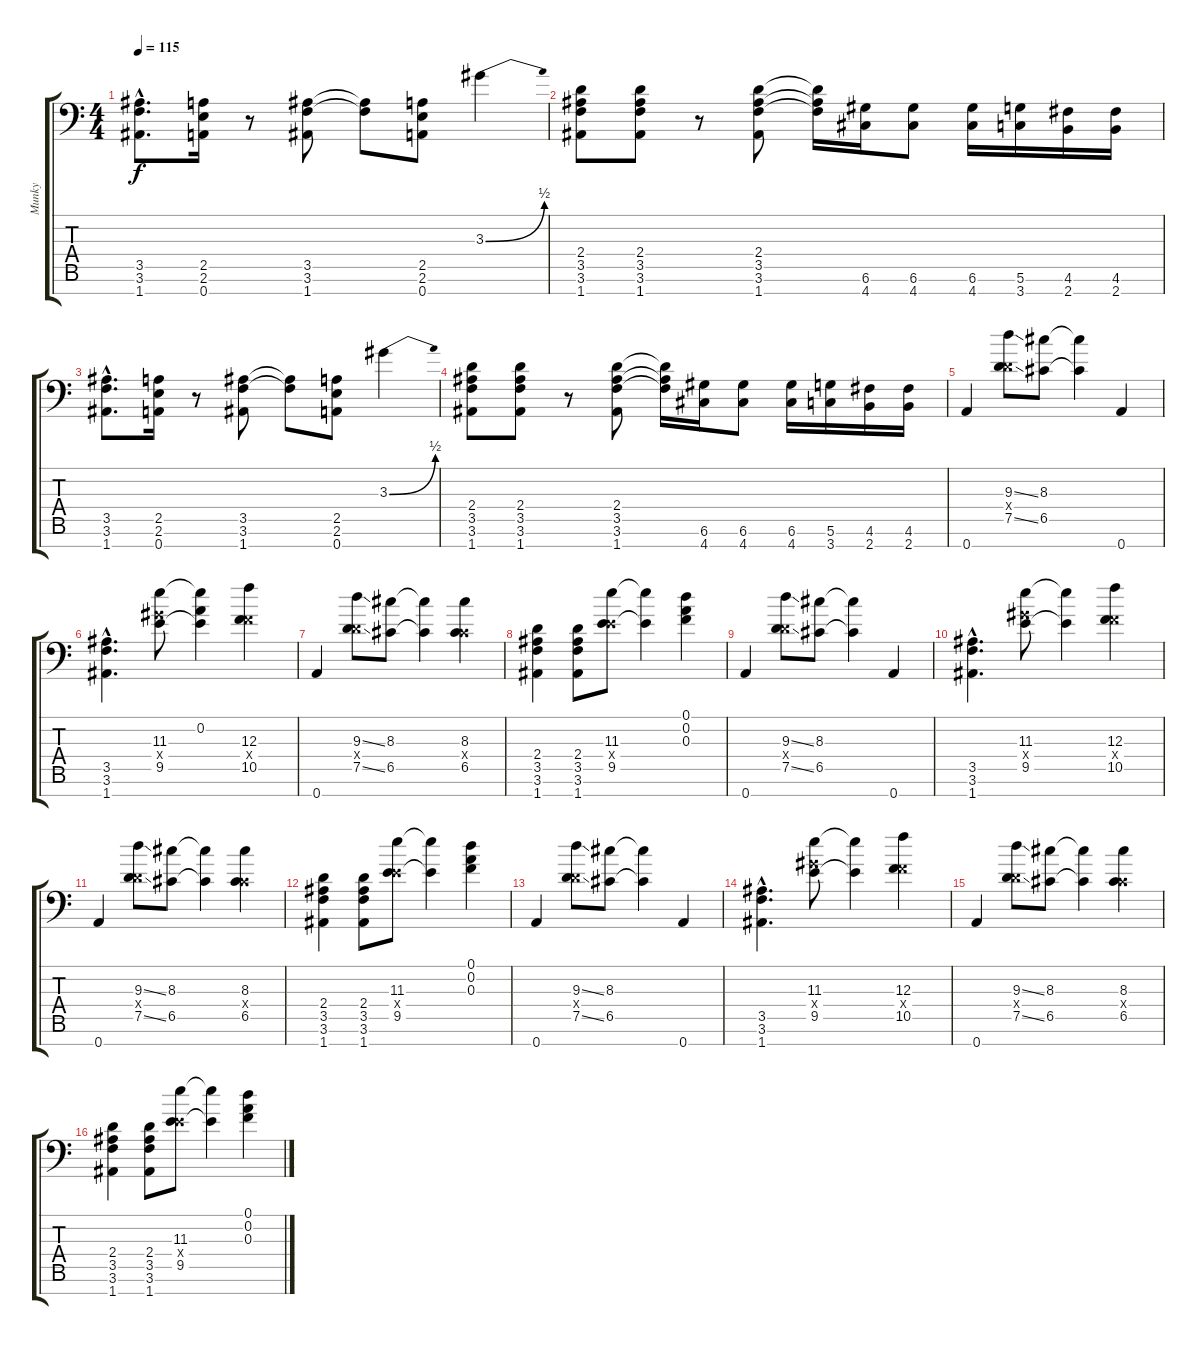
\track ("Munky" "Munky") {instrument distortionguitar}
\staff {score tabs}
\tuning (D4 A3 F3 C3 G2 D2 A1) {hide}
\ts (4 4)
\tempo 115
\clef f4
\ks c
(3.5{hac} 3.6{hac} 1.7{hac}).8{d dy f} (2.5 2.6 0.7).16 r.8 (3.5 3.6 1.7).8 (3.5{t} 3.6{t}).8 (2.5 2.6 0.7).8 3.3{be (bend 0 0 60 2)}.4 |
(2.4 3.5 3.6 1.7).8 (2.4 3.5 3.6 1.7).8 r.8 (2.4 3.5 3.6 1.7).8 (2.4{t} 3.5{t} 3.6{t}).16 (6.6 4.7).16 (6.6 4.7).8 (6.6 4.7).16 (5.6 3.7).16 (4.6 2.7).16 (4.6 2.7).16 |
(3.5{hac} 3.6{hac} 1.7{hac}).8{d} (2.5 2.6 0.7).16 r.8 (3.5 3.6 1.7).8 (3.5{t} 3.6{t}).8 (2.5 2.6 0.7).8 3.3{be (bend 0 0 60 2)}.4 |
(2.4 3.5 3.6 1.7).8 (2.4 3.5 3.6 1.7).8 r.8 (2.4 3.5 3.6 1.7).8 (2.4{t} 3.5{t} 3.6{t}).16 (6.6 4.7).16 (6.6 4.7).8 (6.6 4.7).16 (5.6 3.7).16 (4.6 2.7).16 (4.6 2.7).16 |
0.7.4 (9.3{ss} 2.4{x} 7.5{ss}).8 (8.3 6.5).8 (8.3{t} 6.5{t}).4 0.7.4 |
(3.5{hac} 3.6{hac} 1.7{hac}).4{d} (11.3 8.4{x} 9.5).8 (0.2 11.3{t} 9.5{t}).4 (12.3 5.4{x} 10.5).4 |
0.7.4 (9.3{ss} 2.4{x} 7.5{ss}).8 (8.3 6.5).8 (8.3{t} 6.5{t}).4 (8.3 1.4{x} 6.5).4 |
(2.4 3.5 3.6 1.7).4 (2.4 3.5 3.6 1.7).8 (11.3 4.4{x} 9.5).8 (11.3{t} 9.5{t}).4 (0.1 0.2 0.3).4 |
0.7.4 (9.3{ss} 2.4{x} 7.5{ss}).8 (8.3 6.5).8 (8.3{t} 6.5{t}).4 0.7.4 |
(3.5{hac} 3.6{hac} 1.7{hac}).4{d} (11.3 8.4{x} 9.5).8 (11.3{t} 9.5{t}).4 (12.3 5.4{x} 10.5).4 |
0.7.4 (9.3{ss} 2.4{x} 7.5{ss}).8 (8.3 6.5).8 (8.3{t} 6.5{t}).4 (8.3 1.4{x} 6.5).4 |
(2.4 3.5 3.6 1.7).4 (2.4 3.5 3.6 1.7).8 (11.3 4.4{x} 9.5).8 (11.3{t} 9.5{t}).4 (0.1 0.2 0.3).4 |
0.7.4 (9.3{ss} 2.4{x} 7.5{ss}).8 (8.3 6.5).8 (8.3{t} 6.5{t}).4 0.7.4 |
(3.5{hac} 3.6{hac} 1.7{hac}).4{d} (11.3 8.4{x} 9.5).8 (11.3{t} 9.5{t}).4 (12.3 5.4{x} 10.5).4 |
0.7.4 (9.3{ss} 2.4{x} 7.5{ss}).8 (8.3 6.5).8 (8.3{t} 6.5{t}).4 (8.3 1.4{x} 6.5).4 |
(2.4 3.5 3.6 1.7).4 (2.4 3.5 3.6 1.7).8 (11.3 4.4{x} 9.5).8 (11.3{t} 9.5{t}).4 (0.1 0.2 0.3).4
